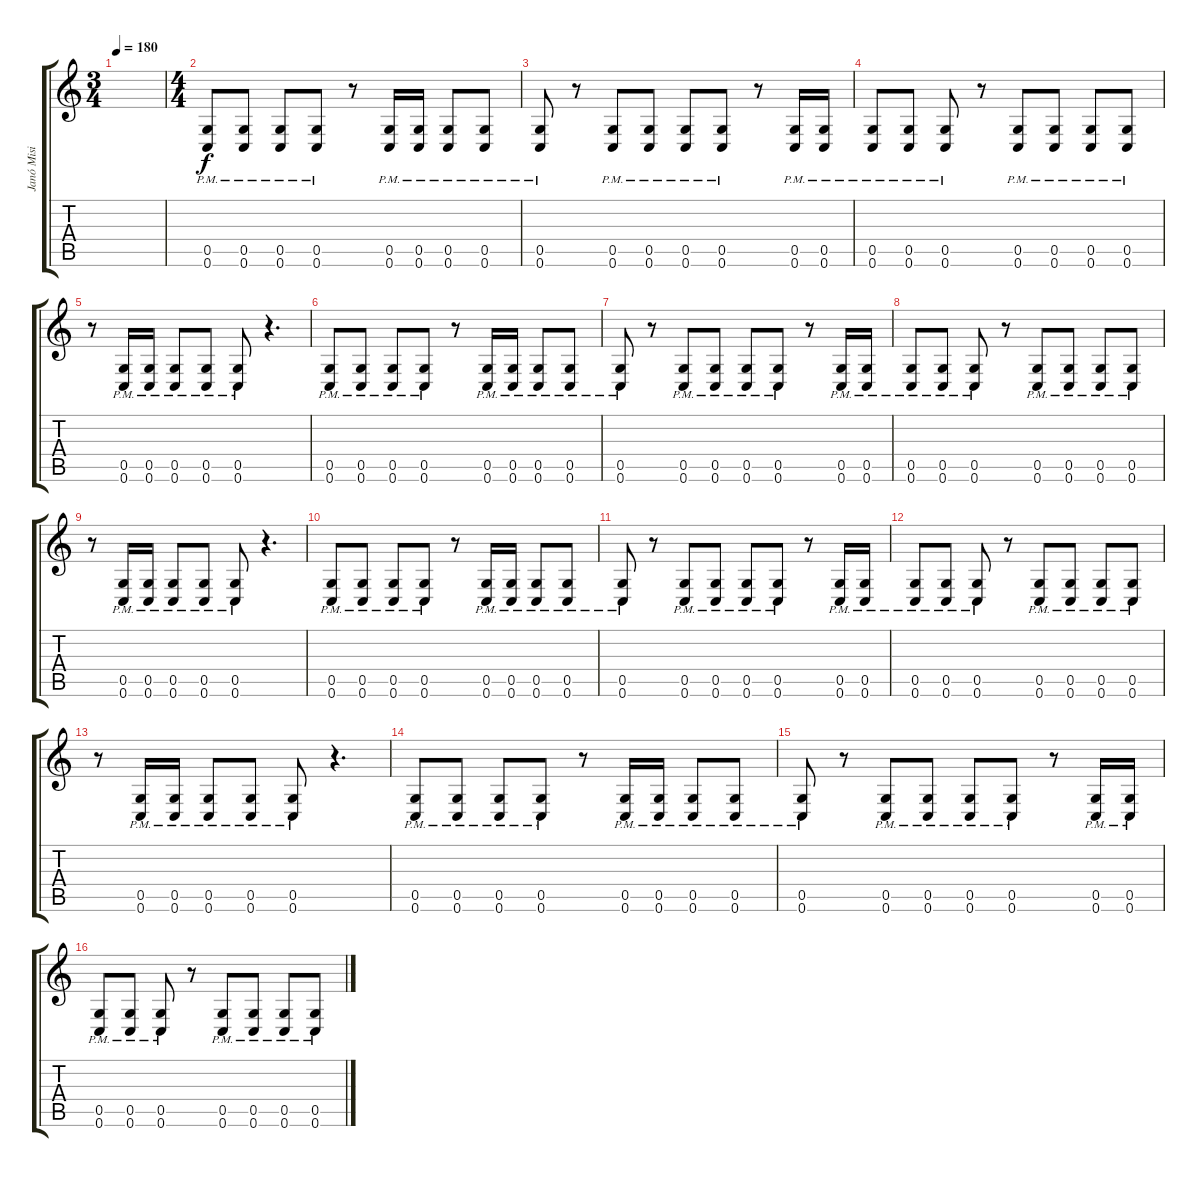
\track ("Janó Misi" "Janó Misi") {instrument distortionguitar}
\staff {score tabs}
\tuning (D4 A3 F3 C3 G2 C2) {hide}
\ts (3 4)
\tempo 180
\clef g2
\ks c
|
\ts (4 4)
(0.5{pm} 0.6{pm}).8 (0.5{pm} 0.6{pm}).8 (0.5{pm} 0.6{pm}).8 (0.5{pm} 0.6{pm}).8 r.8 (0.5{pm} 0.6{pm}).16 (0.5{pm} 0.6{pm}).16 (0.5{pm} 0.6{pm}).8 (0.5{pm} 0.6{pm}).8 |
(0.5{pm} 0.6{pm}).8 r.8 (0.5{pm} 0.6{pm}).8 (0.5{pm} 0.6{pm}).8 (0.5{pm} 0.6{pm}).8 (0.5{pm} 0.6{pm}).8 r.8 (0.5{pm} 0.6{pm}).16 (0.5{pm} 0.6{pm}).16 |
(0.5{pm} 0.6{pm}).8 (0.5{pm} 0.6{pm}).8 (0.5{pm} 0.6{pm}).8 r.8 (0.5{pm} 0.6{pm}).8 (0.5{pm} 0.6{pm}).8 (0.5{pm} 0.6{pm}).8 (0.5{pm} 0.6{pm}).8 |
r.8 (0.5{pm} 0.6{pm}).16 (0.5{pm} 0.6{pm}).16 (0.5{pm} 0.6{pm}).8 (0.5{pm} 0.6{pm}).8 (0.5{pm} 0.6{pm}).8 r.4{d} |
(0.5{pm} 0.6{pm}).8 (0.5{pm} 0.6{pm}).8 (0.5{pm} 0.6{pm}).8 (0.5{pm} 0.6{pm}).8 r.8 (0.5{pm} 0.6{pm}).16 (0.5{pm} 0.6{pm}).16 (0.5{pm} 0.6{pm}).8 (0.5{pm} 0.6{pm}).8 |
(0.5{pm} 0.6{pm}).8 r.8 (0.5{pm} 0.6{pm}).8 (0.5{pm} 0.6{pm}).8 (0.5{pm} 0.6{pm}).8 (0.5{pm} 0.6{pm}).8 r.8 (0.5{pm} 0.6{pm}).16 (0.5{pm} 0.6{pm}).16 |
(0.5{pm} 0.6{pm}).8 (0.5{pm} 0.6{pm}).8 (0.5{pm} 0.6{pm}).8 r.8 (0.5{pm} 0.6{pm}).8 (0.5{pm} 0.6{pm}).8 (0.5{pm} 0.6{pm}).8 (0.5{pm} 0.6{pm}).8 |
r.8 (0.5{pm} 0.6{pm}).16 (0.5{pm} 0.6{pm}).16 (0.5{pm} 0.6{pm}).8 (0.5{pm} 0.6{pm}).8 (0.5{pm} 0.6{pm}).8 r.4{d} |
(0.5{pm} 0.6{pm}).8 (0.5{pm} 0.6{pm}).8 (0.5{pm} 0.6{pm}).8 (0.5{pm} 0.6{pm}).8 r.8 (0.5{pm} 0.6{pm}).16 (0.5{pm} 0.6{pm}).16 (0.5{pm} 0.6{pm}).8 (0.5{pm} 0.6{pm}).8 |
(0.5{pm} 0.6{pm}).8 r.8 (0.5{pm} 0.6{pm}).8 (0.5{pm} 0.6{pm}).8 (0.5{pm} 0.6{pm}).8 (0.5{pm} 0.6{pm}).8 r.8 (0.5{pm} 0.6{pm}).16 (0.5{pm} 0.6{pm}).16 |
(0.5{pm} 0.6{pm}).8 (0.5{pm} 0.6{pm}).8 (0.5{pm} 0.6{pm}).8 r.8 (0.5{pm} 0.6{pm}).8 (0.5{pm} 0.6{pm}).8 (0.5{pm} 0.6{pm}).8 (0.5{pm} 0.6{pm}).8 |
r.8 (0.5{pm} 0.6{pm}).16 (0.5{pm} 0.6{pm}).16 (0.5{pm} 0.6{pm}).8 (0.5{pm} 0.6{pm}).8 (0.5{pm} 0.6{pm}).8 r.4{d} |
(0.5{pm} 0.6{pm}).8 (0.5{pm} 0.6{pm}).8 (0.5{pm} 0.6{pm}).8 (0.5{pm} 0.6{pm}).8 r.8 (0.5{pm} 0.6{pm}).16 (0.5{pm} 0.6{pm}).16 (0.5{pm} 0.6{pm}).8 (0.5{pm} 0.6{pm}).8 |
(0.5{pm} 0.6{pm}).8 r.8 (0.5{pm} 0.6{pm}).8 (0.5{pm} 0.6{pm}).8 (0.5{pm} 0.6{pm}).8 (0.5{pm} 0.6{pm}).8 r.8 (0.5{pm} 0.6{pm}).16 (0.5{pm} 0.6{pm}).16 |
(0.5{pm} 0.6{pm}).8 (0.5{pm} 0.6{pm}).8 (0.5{pm} 0.6{pm}).8 r.8 (0.5{pm} 0.6{pm}).8 (0.5{pm} 0.6{pm}).8 (0.5{pm} 0.6{pm}).8 (0.5{pm} 0.6{pm}).8
